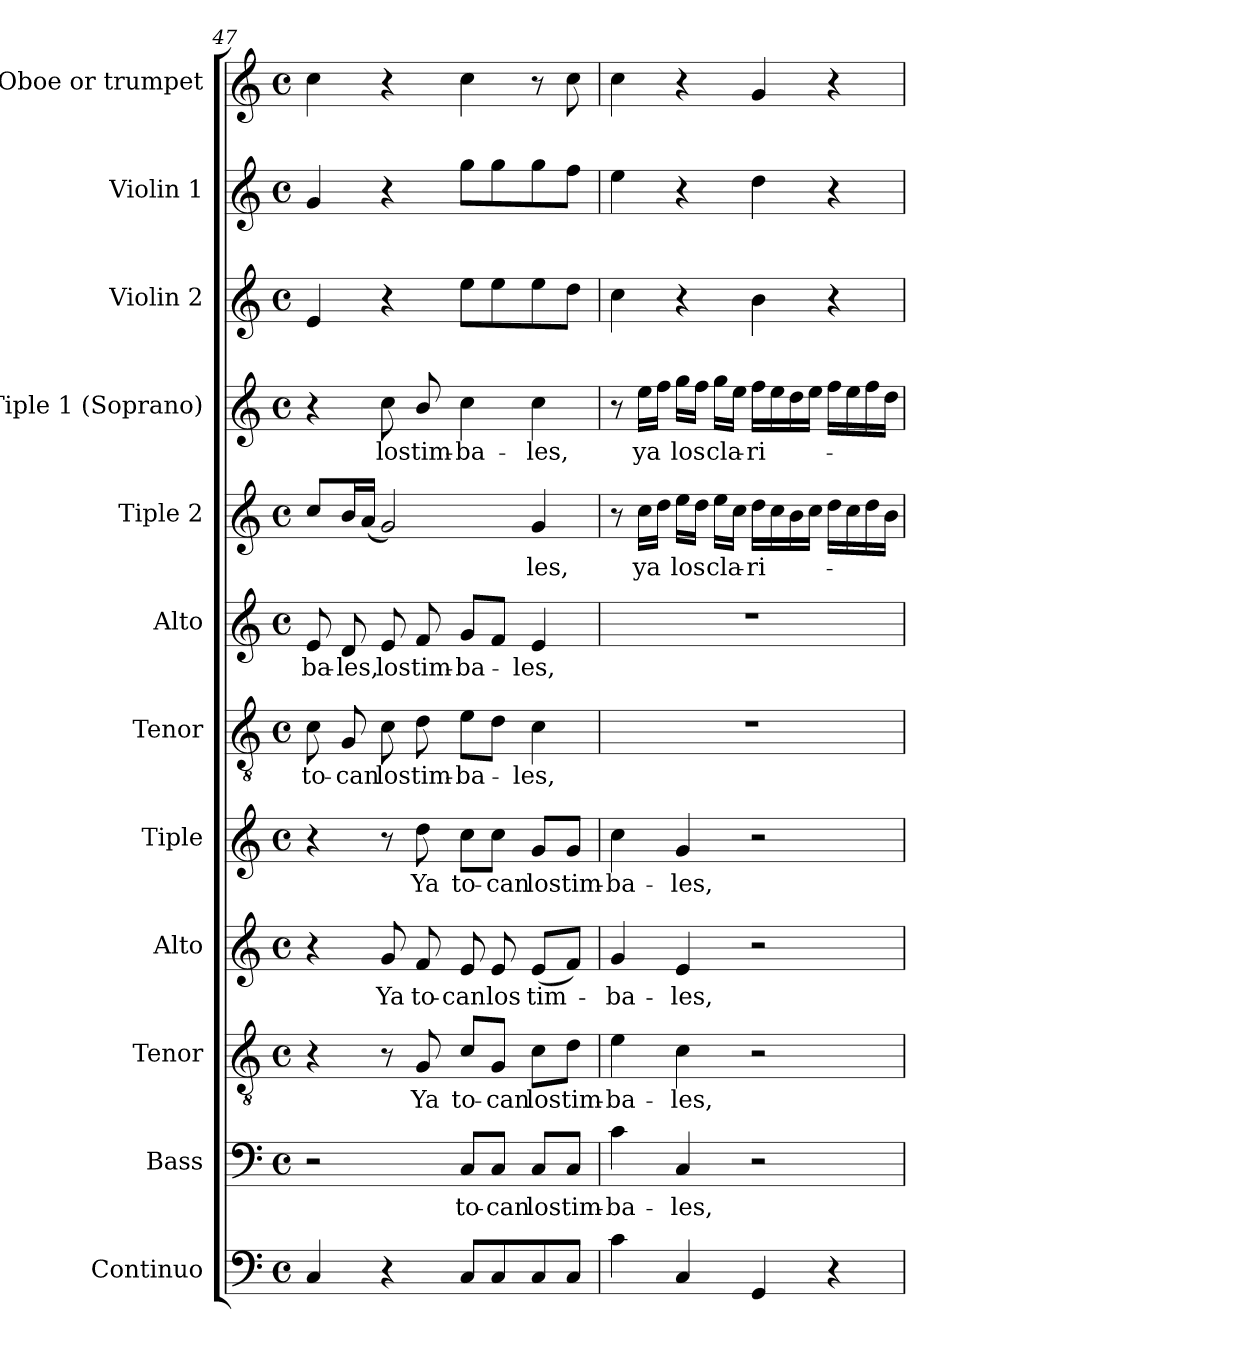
**kern	**kern	**text	**kern	**text	**kern	**text	**kern	**text	**kern	**text	**kern	**text	**kern	**text	**kern	**text	**kern	**kern	**kern
*part12	*part11	*part11	*part10	*part10	*part9	*part9	*part8	*part8	*part7	*part7	*part6	*part6	*part5	*part5	*part4	*part4	*part3	*part2	*part1
*staff12	*staff11	*staff11	*staff10	*staff10	*staff9	*staff9	*staff8	*staff8	*staff7	*staff7	*staff6	*staff6	*staff5	*staff5	*staff4	*staff4	*staff3	*staff2	*staff1
*I"Continuo	*I"Bass	*	*I"Tenor	*	*I"Alto	*	*I"Tiple	*	*I"Tenor	*	*I"Alto	*	*I"Tiple 2	*	*I"Tiple 1 (Soprano)	*	*I"Violin 2	*I"Violin 1	*I"Oboe or trumpet
*	*I'B.	*	*I'T.	*	*I'A.	*	*	*	*I'T.	*	*I'A.	*	*	*	*I'S1.	*	*I'Vln. 2	*I'Vln. 1	*I'Ob.
*clefF4	*clefF4	*	*clefGv2	*	*clefG2	*	*clefG2	*	*clefGv2	*	*clefG2	*	*clefG2	*	*clefG2	*	*clefG2	*clefG2	*clefG2
*	*	*	*ITrd7c12	*	*	*	*	*	*ITrd7c12	*	*	*	*	*	*	*	*	*	*
*k[]	*k[]	*	*k[]	*	*k[]	*	*k[]	*	*k[]	*	*k[]	*	*k[]	*	*k[]	*	*k[]	*k[]	*k[]
*C:	*C:	*	*C:	*	*C:	*	*C:	*	*C:	*	*C:	*	*C:	*	*C:	*	*C:	*C:	*C:
*M4/4	*M4/4	*	*M4/4	*	*M4/4	*	*M4/4	*	*M4/4	*	*M4/4	*	*M4/4	*	*M4/4	*	*M4/4	*M4/4	*M4/4
*met(c)	*met(c)	*	*met(c)	*	*met(c)	*	*met(c)	*	*met(c)	*	*met(c)	*	*met(c)	*	*met(c)	*	*met(c)	*met(c)	*met(c)
=47	=47	=47	=47	=47	=47	=47	=47	=47	=47	=47	=47	=47	=47	=47	=47	=47	=47	=47	=47
!	!	!	!	!	!	!	!	!	!	!LO:LY:b:color=#000000	!	!	!	!	!	!	!	!	!
!	!	!	!	!	!	!	!	!	!	!	!	!LO:LY:b:color=#000000	!	!	!	!	!	!	!
4Ci/	2r	.	4r	.	4r	.	4r	.	8Ci\	to-	8ei/	-ba-	8cci/L	.	4r	.	4ei/	4gi/	4cci\
!	!	!	!	!	!	!	!	!	!	!LO:LY:b:color=#000000	!	!	!	!	!	!	!	!	!
!	!	!	!	!	!	!	!	!	!	!	!	!LO:LY:b:color=#000000	!	!	!	!	!	!	!
.	.	.	.	.	.	.	.	.	8GGi/	-can	8di/	-les,	16bi/L	.	.	.	.	.	.
.	.	.	.	.	.	.	.	.	.	.	.	.	(16ai/JJ	.	.	.	.	.	.
!	!	!	!	!	!	!LO:LY:b:color=#000000	!	!	!	!	!	!	!	!	!	!	!	!	!
!	!	!	!	!	!	!	!	!	!	!LO:LY:b:color=#000000	!	!	!	!	!	!	!	!	!
!	!	!	!	!	!	!	!	!	!	!	!	!LO:LY:b:color=#000000	!	!	!	!	!	!	!
!	!	!	!	!	!	!	!	!	!	!	!	!	!	!	!	!LO:LY:b:color=#000000	!	!	!
4r	.	.	8r	.	8gi/	Ya	8r	.	8Ci\	los	8ei/	los	2gi/)	.	8cci\	los	4r	4r	4r
!	!	!	!	!LO:LY:b:color=#000000	!	!	!	!	!	!	!	!	!	!	!	!	!	!	!
!	!	!	!	!	!	!LO:LY:b:color=#000000	!	!	!	!	!	!	!	!	!	!	!	!	!
!	!	!	!	!	!	!	!	!LO:LY:b:color=#000000	!	!	!	!	!	!	!	!	!	!	!
!	!	!	!	!	!	!	!	!	!	!LO:LY:b:color=#000000	!	!	!	!	!	!	!	!	!
!	!	!	!	!	!	!	!	!	!	!	!	!LO:LY:b:color=#000000	!	!	!	!	!	!	!
!	!	!	!	!	!	!	!	!	!	!	!	!	!	!	!	!LO:LY:b:color=#000000	!	!	!
.	.	.	8GGi/	Ya	8fi/	to-	8ddi\	Ya	8Di\	tim-	8fi/	tim-	.	.	8bi/	tim-	.	.	.
!	!	!LO:LY:b:color=#000000	!	!	!	!	!	!	!	!	!	!	!	!	!	!	!	!	!
!	!	!	!	!LO:LY:b:color=#000000	!	!	!	!	!	!	!	!	!	!	!	!	!	!	!
!	!	!	!	!	!	!LO:LY:b:color=#000000	!	!	!	!	!	!	!	!	!	!	!	!	!
!	!	!	!	!	!	!	!	!LO:LY:b:color=#000000	!	!	!	!	!	!	!	!	!	!	!
!	!	!	!	!	!	!	!	!	!	!LO:LY:b:color=#000000	!	!	!	!	!	!	!	!	!
!	!	!	!	!	!	!	!	!	!	!	!	!LO:LY:b:color=#000000	!	!	!	!	!	!	!
!	!	!	!	!	!	!	!	!	!	!	!	!	!	!	!	!LO:LY:b:color=#000000	!	!	!
8Ci/L	8Ci/L	to-	8Ci/L	to-	8ei/	-can	8cci\L	to-	8Ei\L	-ba-	8gi/L	-ba-	.	.	4cci\	-ba-	8eei\L	8ggi\L	4cci\
!	!	!LO:LY:b:color=#000000	!	!	!	!	!	!	!	!	!	!	!	!	!	!	!	!	!
!	!	!	!	!LO:LY:b:color=#000000	!	!	!	!	!	!	!	!	!	!	!	!	!	!	!
!	!	!	!	!	!	!LO:LY:b:color=#000000	!	!	!	!	!	!	!	!	!	!	!	!	!
!	!	!	!	!	!	!	!	!LO:LY:b:color=#000000	!	!	!	!	!	!	!	!	!	!	!
8Ci/	8Ci/J	-can	8GGi/J	-can	8ei/	los	8cci\J	-can	8Di\J	.	8fi/J	.	.	.	.	.	8eei\	8ggi\	.
!	!	!LO:LY:b:color=#000000	!	!	!	!	!	!	!	!	!	!	!	!	!	!	!	!	!
!	!	!	!	!LO:LY:b:color=#000000	!	!	!	!	!	!	!	!	!	!	!	!	!	!	!
!	!	!	!	!	!	!LO:LY:b:color=#000000	!	!	!	!	!	!	!	!	!	!	!	!	!
!	!	!	!	!	!	!	!	!LO:LY:b:color=#000000	!	!	!	!	!	!	!	!	!	!	!
!	!	!	!	!	!	!	!	!	!	!LO:LY:b:color=#000000	!	!	!	!	!	!	!	!	!
!	!	!	!	!	!	!	!	!	!	!	!	!LO:LY:b:color=#000000	!	!	!	!	!	!	!
!	!	!	!	!	!	!	!	!	!	!	!	!	!	!LO:LY:b:color=#000000	!	!	!	!	!
!	!	!	!	!	!	!	!	!	!	!	!	!	!	!	!	!LO:LY:b:color=#000000	!	!	!
8Ci/	8Ci/L	los	8Ci\L	los	(8ei/L	tim-	8gi/L	los	4Ci\	-les,	4ei/	-les,	4gi/	-les,	4cci\	-les,	8eei\	8ggi\	8r
!	!	!LO:LY:b:color=#000000	!	!	!	!	!	!	!	!	!	!	!	!	!	!	!	!	!
!	!	!	!	!LO:LY:b:color=#000000	!	!	!	!	!	!	!	!	!	!	!	!	!	!	!
!	!	!	!	!	!	!	!	!LO:LY:b:color=#000000	!	!	!	!	!	!	!	!	!	!	!
8Ci/J	8Ci/J	tim-	8Di\J	tim-	8fi/J)	.	8gi/J	tim-	.	.	.	.	.	.	.	.	8ddi\J	8ffi\J	8cci\
=48	=48	=48	=48	=48	=48	=48	=48	=48	=48	=48	=48	=48	=48	=48	=48	=48	=48	=48	=48
!	!	!LO:LY:b:color=#000000	!	!	!	!	!	!	!	!	!	!	!	!	!	!	!	!	!
!	!	!	!	!LO:LY:b:color=#000000	!	!	!	!	!	!	!	!	!	!	!	!	!	!	!
!	!	!	!	!	!	!LO:LY:b:color=#000000	!	!	!	!	!	!	!	!	!	!	!	!	!
!	!	!	!	!	!	!	!	!LO:LY:b:color=#000000	!	!	!	!	!	!	!	!	!	!	!
4ci\	4ci\	-ba-	4Ei\	-ba-	4gi/	-ba-	4cci\	-ba-	1r	.	1r	.	8r	.	8r	.	4cci\	4eei\	4cci\
!	!	!	!	!	!	!	!	!	!	!	!	!	!	!LO:LY:b:color=#000000	!	!	!	!	!
!	!	!	!	!	!	!	!	!	!	!	!	!	!	!	!	!LO:LY:b:color=#000000	!	!	!
.	.	.	.	.	.	.	.	.	.	.	.	.	16cci\LL	ya	16eei\LL	ya	.	.	.
.	.	.	.	.	.	.	.	.	.	.	.	.	16ddi\JJ	.	16ffi\JJ	.	.	.	.
!	!	!LO:LY:b:color=#000000	!	!	!	!	!	!	!	!	!	!	!	!	!	!	!	!	!
!	!	!	!	!LO:LY:b:color=#000000	!	!	!	!	!	!	!	!	!	!	!	!	!	!	!
!	!	!	!	!	!	!LO:LY:b:color=#000000	!	!	!	!	!	!	!	!	!	!	!	!	!
!	!	!	!	!	!	!	!	!LO:LY:b:color=#000000	!	!	!	!	!	!	!	!	!	!	!
!	!	!	!	!	!	!	!	!	!	!	!	!	!	!LO:LY:b:color=#000000	!	!	!	!	!
!	!	!	!	!	!	!	!	!	!	!	!	!	!	!	!	!LO:LY:b:color=#000000	!	!	!
4Ci/	4Ci/	-les,	4Ci\	-les,	4ei/	-les,	4gi/	-les,	.	.	.	.	16eei\LL	los	16ggi\LL	los	4r	4r	4r
.	.	.	.	.	.	.	.	.	.	.	.	.	16ddi\JJ	.	16ffi\JJ	.	.	.	.
!	!	!	!	!	!	!	!	!	!	!	!	!	!	!LO:LY:b:color=#000000	!	!	!	!	!
!	!	!	!	!	!	!	!	!	!	!	!	!	!	!	!	!LO:LY:b:color=#000000	!	!	!
.	.	.	.	.	.	.	.	.	.	.	.	.	16eei\LL	cla-	16ggi\LL	cla-	.	.	.
.	.	.	.	.	.	.	.	.	.	.	.	.	16cci\JJ	.	16eei\JJ	.	.	.	.
!	!	!	!	!	!	!	!	!	!	!	!	!	!	!LO:LY:b:color=#000000	!	!	!	!	!
!	!	!	!	!	!	!	!	!	!	!	!	!	!	!	!	!LO:LY:b:color=#000000	!	!	!
4GGi/	2r	.	2r	.	2r	.	2r	.	.	.	.	.	16ddi\LL	-ri-	16ffi\LL	-ri-	4bi\	4ddi\	4gi/
.	.	.	.	.	.	.	.	.	.	.	.	.	16cci\	.	16eei\	.	.	.	.
.	.	.	.	.	.	.	.	.	.	.	.	.	16bi\	.	16ddi\	.	.	.	.
.	.	.	.	.	.	.	.	.	.	.	.	.	16cci\JJ	.	16eei\JJ	.	.	.	.
4r	.	.	.	.	.	.	.	.	.	.	.	.	16ddi\LL	.	16ffi\LL	.	4r	4r	4r
.	.	.	.	.	.	.	.	.	.	.	.	.	16cci\	.	16eei\	.	.	.	.
.	.	.	.	.	.	.	.	.	.	.	.	.	16ddi\	.	16ffi\	.	.	.	.
.	.	.	.	.	.	.	.	.	.	.	.	.	16bi\JJ	.	16ddi\JJ	.	.	.	.
=	=	=	=	=	=	=	=	=	=	=	=	=	=	=	=	=	=	=	=
*-	*-	*-	*-	*-	*-	*-	*-	*-	*-	*-	*-	*-	*-	*-	*-	*-	*-	*-	*-
